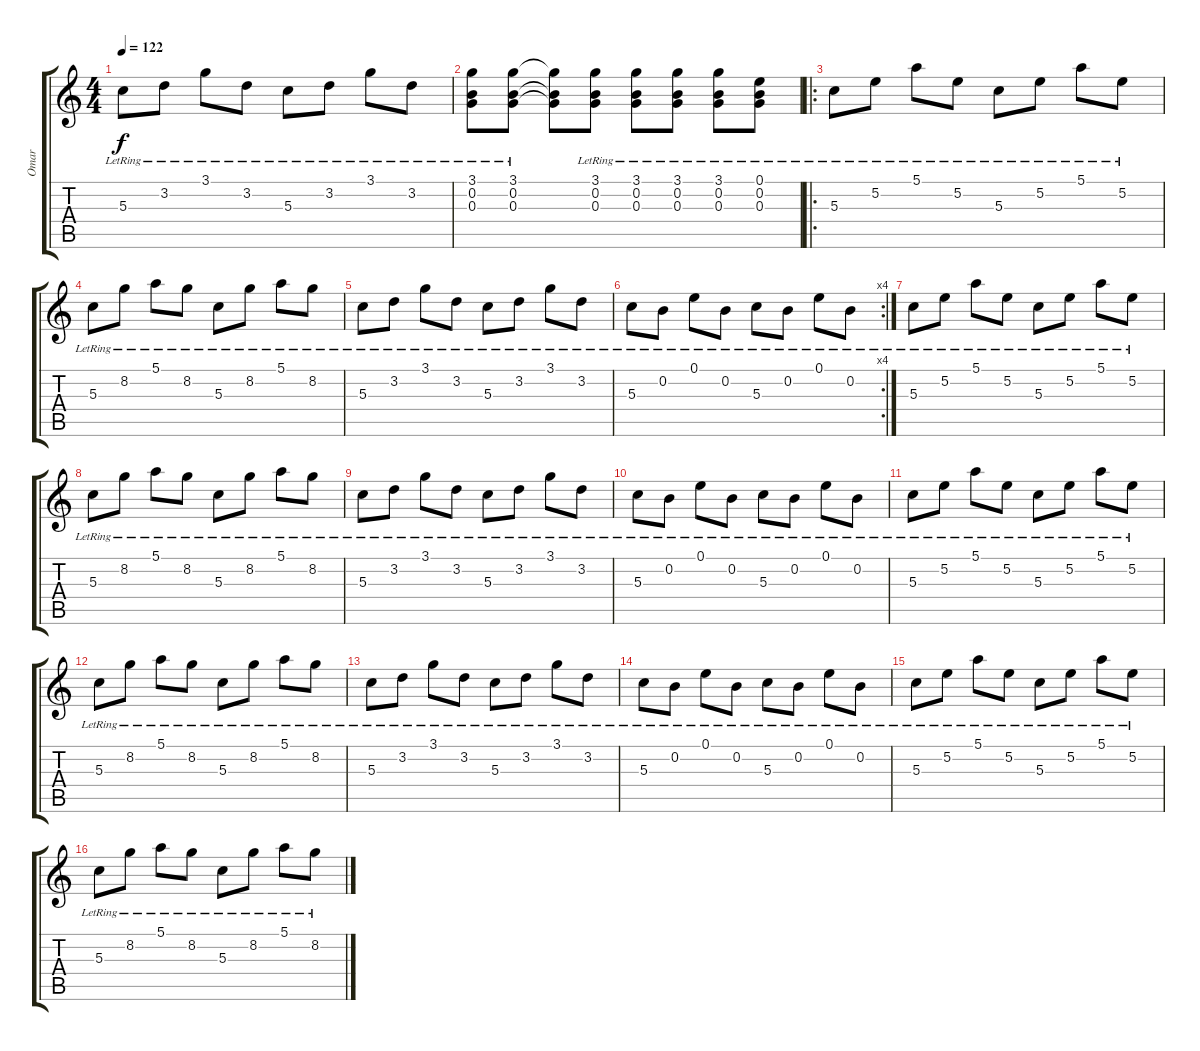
\track ("Omar" "Omar") {instrument electricguitarclean}
\staff {score tabs}
\tuning (E4 B3 G3 D3 A2 E2) {hide}
\ts (4 4)
\tempo 122
\clef g2
\ks c
5.3{lr}.8{dy f} 3.2{lr}.8 3.1{lr}.8 3.2{lr}.8 5.3{lr}.8 3.2{lr}.8 3.1{lr}.8 3.2{lr}.8 |
(3.1{lr} 0.2{lr} 0.3{lr}).8 (3.1{lr} 0.2{lr} 0.3{lr}).8 (3.1{t} 0.2{t} 0.3{t}).8 (3.1{lr} 0.2{lr} 0.3{lr}).8 (3.1{lr} 0.2{lr} 0.3{lr}).8 (3.1{lr} 0.2{lr} 0.3{lr}).8 (3.1{lr} 0.2{lr} 0.3{lr}).8 (0.1{lr} 0.2{lr} 0.3{lr}).8 |
\ro
5.3{lr}.8 5.2{lr}.8 5.1{lr}.8 5.2{lr}.8 5.3{lr}.8 5.2{lr}.8 5.1{lr}.8 5.2{lr}.8 |
5.3{lr}.8 8.2{lr}.8 5.1{lr}.8 8.2{lr}.8 5.3{lr}.8 8.2{lr}.8 5.1{lr}.8 8.2{lr}.8 |
5.3{lr}.8 3.2{lr}.8 3.1{lr}.8 3.2{lr}.8 5.3{lr}.8 3.2{lr}.8 3.1{lr}.8 3.2{lr}.8 |
\rc 4
5.3{lr}.8 0.2{lr}.8 0.1{lr}.8 0.2{lr}.8 5.3{lr}.8 0.2{lr}.8 0.1{lr}.8 0.2{lr}.8 |
5.3{lr}.8 5.2{lr}.8 5.1{lr}.8 5.2{lr}.8 5.3{lr}.8 5.2{lr}.8 5.1{lr}.8 5.2{lr}.8 |
5.3{lr}.8 8.2{lr}.8 5.1{lr}.8 8.2{lr}.8 5.3{lr}.8 8.2{lr}.8 5.1{lr}.8 8.2{lr}.8 |
5.3{lr}.8 3.2{lr}.8 3.1{lr}.8 3.2{lr}.8 5.3{lr}.8 3.2{lr}.8 3.1{lr}.8 3.2{lr}.8 |
5.3{lr}.8 0.2{lr}.8 0.1{lr}.8 0.2{lr}.8 5.3{lr}.8 0.2{lr}.8 0.1{lr}.8 0.2{lr}.8 |
5.3{lr}.8 5.2{lr}.8 5.1{lr}.8 5.2{lr}.8 5.3{lr}.8 5.2{lr}.8 5.1{lr}.8 5.2{lr}.8 |
5.3{lr}.8 8.2{lr}.8 5.1{lr}.8 8.2{lr}.8 5.3{lr}.8 8.2{lr}.8 5.1{lr}.8 8.2{lr}.8 |
5.3{lr}.8 3.2{lr}.8 3.1{lr}.8 3.2{lr}.8 5.3{lr}.8 3.2{lr}.8 3.1{lr}.8 3.2{lr}.8 |
5.3{lr}.8 0.2{lr}.8 0.1{lr}.8 0.2{lr}.8 5.3{lr}.8 0.2{lr}.8 0.1{lr}.8 0.2{lr}.8 |
5.3{lr}.8 5.2{lr}.8 5.1{lr}.8 5.2{lr}.8 5.3{lr}.8 5.2{lr}.8 5.1{lr}.8 5.2{lr}.8 |
5.3{lr}.8 8.2{lr}.8 5.1{lr}.8 8.2{lr}.8 5.3{lr}.8 8.2{lr}.8 5.1{lr}.8 8.2{lr}.8
